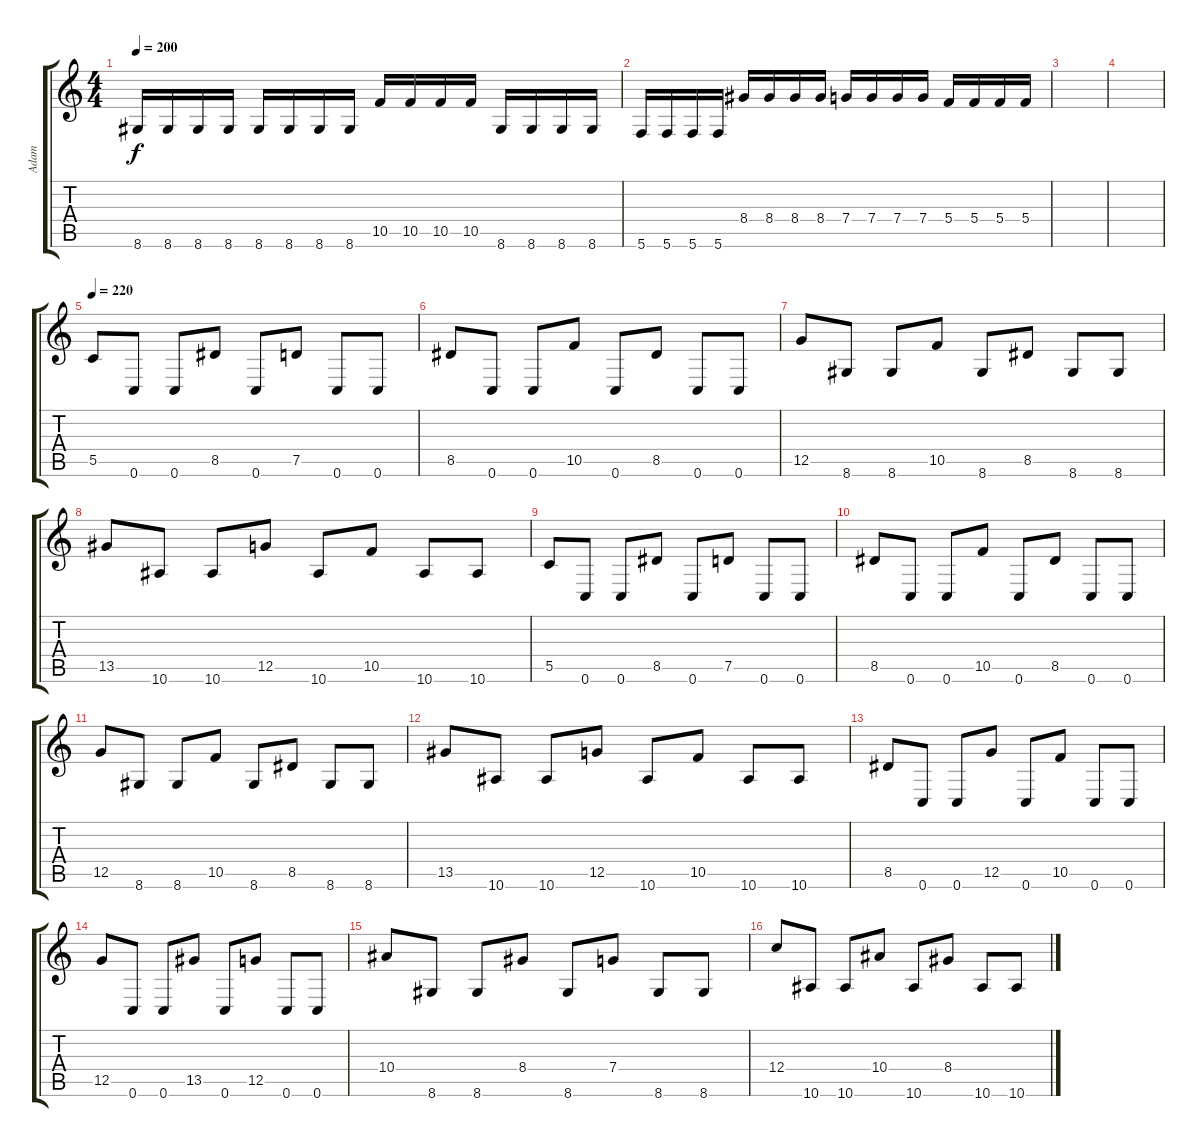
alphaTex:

\track ("Adam" "Adam") {instrument distortionguitar}
\staff {score tabs}
\tuning (D4 A3 F3 C3 G2 C2) {hide}
\ts (4 4)
\tempo 200
\clef g2
\ks c
8.6.16{dy f} 8.6.16 8.6.16 8.6.16 8.6.16 8.6.16 8.6.16 8.6.16 10.5.16 10.5.16 10.5.16 10.5.16 8.6.16 8.6.16 8.6.16 8.6.16 |
5.6.16 5.6.16 5.6.16 5.6.16 8.4.16 8.4.16 8.4.16 8.4.16 7.4.16 7.4.16 7.4.16 7.4.16 5.4.16 5.4.16 5.4.16 5.4.16 |
|
|
\tempo 220
5.5.8 0.6.8 0.6.8 8.5.8 0.6.8 7.5.8 0.6.8 0.6.8 |
8.5.8 0.6.8 0.6.8 10.5.8 0.6.8 8.5.8 0.6.8 0.6.8 |
12.5.8 8.6.8 8.6.8 10.5.8 8.6.8 8.5.8 8.6.8 8.6.8 |
13.5.8 10.6.8 10.6.8 12.5.8 10.6.8 10.5.8 10.6.8 10.6.8 |
5.5.8 0.6.8 0.6.8 8.5.8 0.6.8 7.5.8 0.6.8 0.6.8 |
8.5.8 0.6.8 0.6.8 10.5.8 0.6.8 8.5.8 0.6.8 0.6.8 |
12.5.8 8.6.8 8.6.8 10.5.8 8.6.8 8.5.8 8.6.8 8.6.8 |
13.5.8 10.6.8 10.6.8 12.5.8 10.6.8 10.5.8 10.6.8 10.6.8 |
8.5.8 0.6.8 0.6.8 12.5.8 0.6.8 10.5.8 0.6.8 0.6.8 |
12.5.8 0.6.8 0.6.8 13.5.8 0.6.8 12.5.8 0.6.8 0.6.8 |
10.4.8 8.6.8 8.6.8 8.4.8 8.6.8 7.4.8 8.6.8 8.6.8 |
12.4.8 10.6.8 10.6.8 10.4.8 10.6.8 8.4.8 10.6.8 10.6.8
